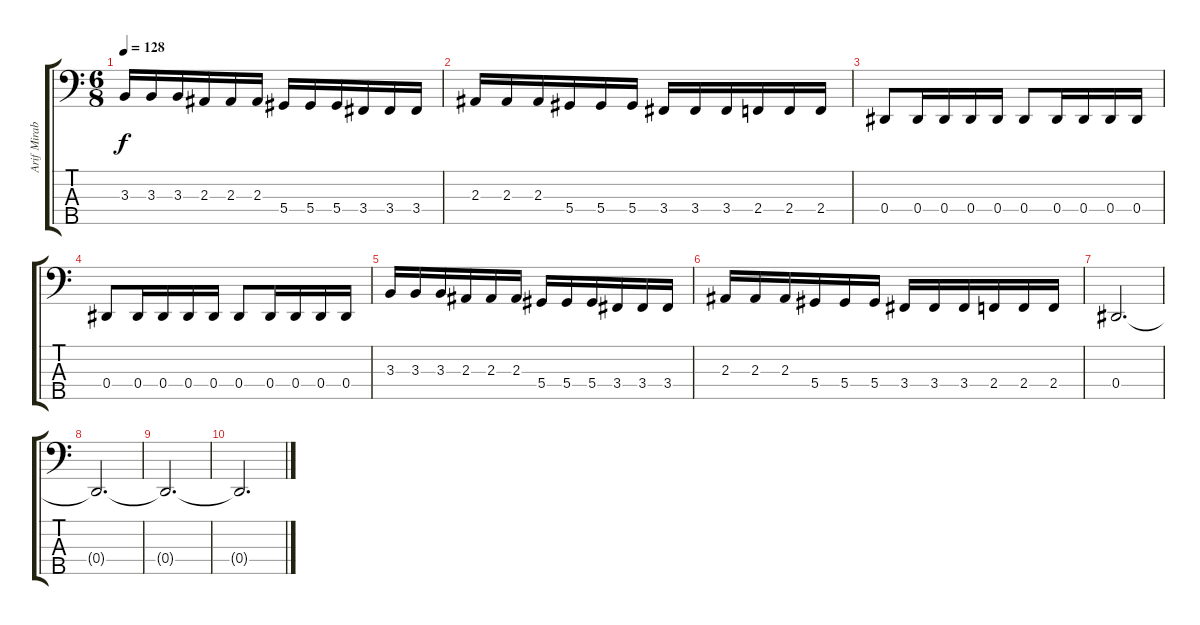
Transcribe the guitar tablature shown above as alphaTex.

\track ("Arif Mirabdolbaghie" "Arif Mirab") {instrument electricbassfinger}
\staff {score tabs}
\tuning (Gb2 Db2 Ab1 Eb1 Bb0) {hide}
\ts (6 8)
\tempo 128
\clef f4
\ks c
3.3.16{dy f} 3.3.16 3.3.16 2.3.16 2.3.16 2.3.16 5.4.16 5.4.16 5.4.16 3.4.16 3.4.16 3.4.16 |
2.3.16 2.3.16 2.3.16 5.4.16 5.4.16 5.4.16 3.4.16 3.4.16 3.4.16 2.4.16 2.4.16 2.4.16 |
0.4.8 0.4.16 0.4.16 0.4.16 0.4.16 0.4.8 0.4.16 0.4.16 0.4.16 0.4.16 |
0.4.8 0.4.16 0.4.16 0.4.16 0.4.16 0.4.8 0.4.16 0.4.16 0.4.16 0.4.16 |
3.3.16 3.3.16 3.3.16 2.3.16 2.3.16 2.3.16 5.4.16 5.4.16 5.4.16 3.4.16 3.4.16 3.4.16 |
2.3.16 2.3.16 2.3.16 5.4.16 5.4.16 5.4.16 3.4.16 3.4.16 3.4.16 2.4.16 2.4.16 2.4.16 |
0.4.2{d} |
0.4{t}.2{d} |
0.4{t}.2{d} |
0.4{t}.2{d}
